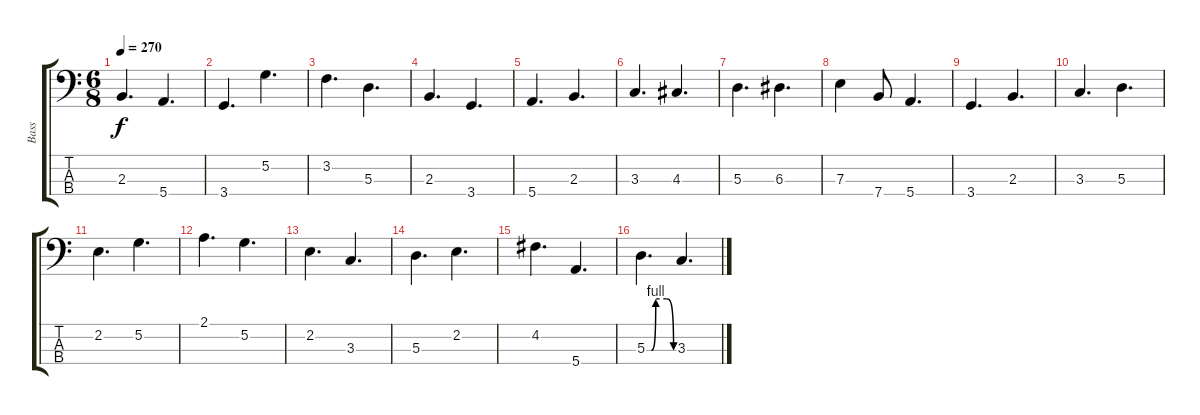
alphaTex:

\track ("Bass" "Bass") {instrument electricbassfinger}
\staff {score tabs}
\tuning (G2 D2 A1 E1) {hide}
\ts (6 8)
\tempo 270
\clef f4
\ks c
2.3.4{d dy f} 5.4.4{d} |
3.4.4{d} 5.2.4{d} |
3.2.4{d} 5.3.4{d} |
2.3.4{d} 3.4.4{d} |
5.4.4{d} 2.3.4{d} |
3.3.4{d} 4.3.4{d} |
5.3.4{d} 6.3.4{d} |
7.3.4 7.4.8 5.4.4{d} |
3.4.4{d} 2.3.4{d} |
3.3.4{d} 5.3.4{d} |
2.2.4{d} 5.2.4{d} |
2.1.4{d} 5.2.4{d} |
2.2.4{d} 3.3.4{d} |
5.3.4{d} 2.2.4{d} |
4.2.4{d} 5.4.4{d} |
5.3{be (custom 0 0 10 0 20 4 45 4 60 0)}.4{d} 3.3.4{d}
